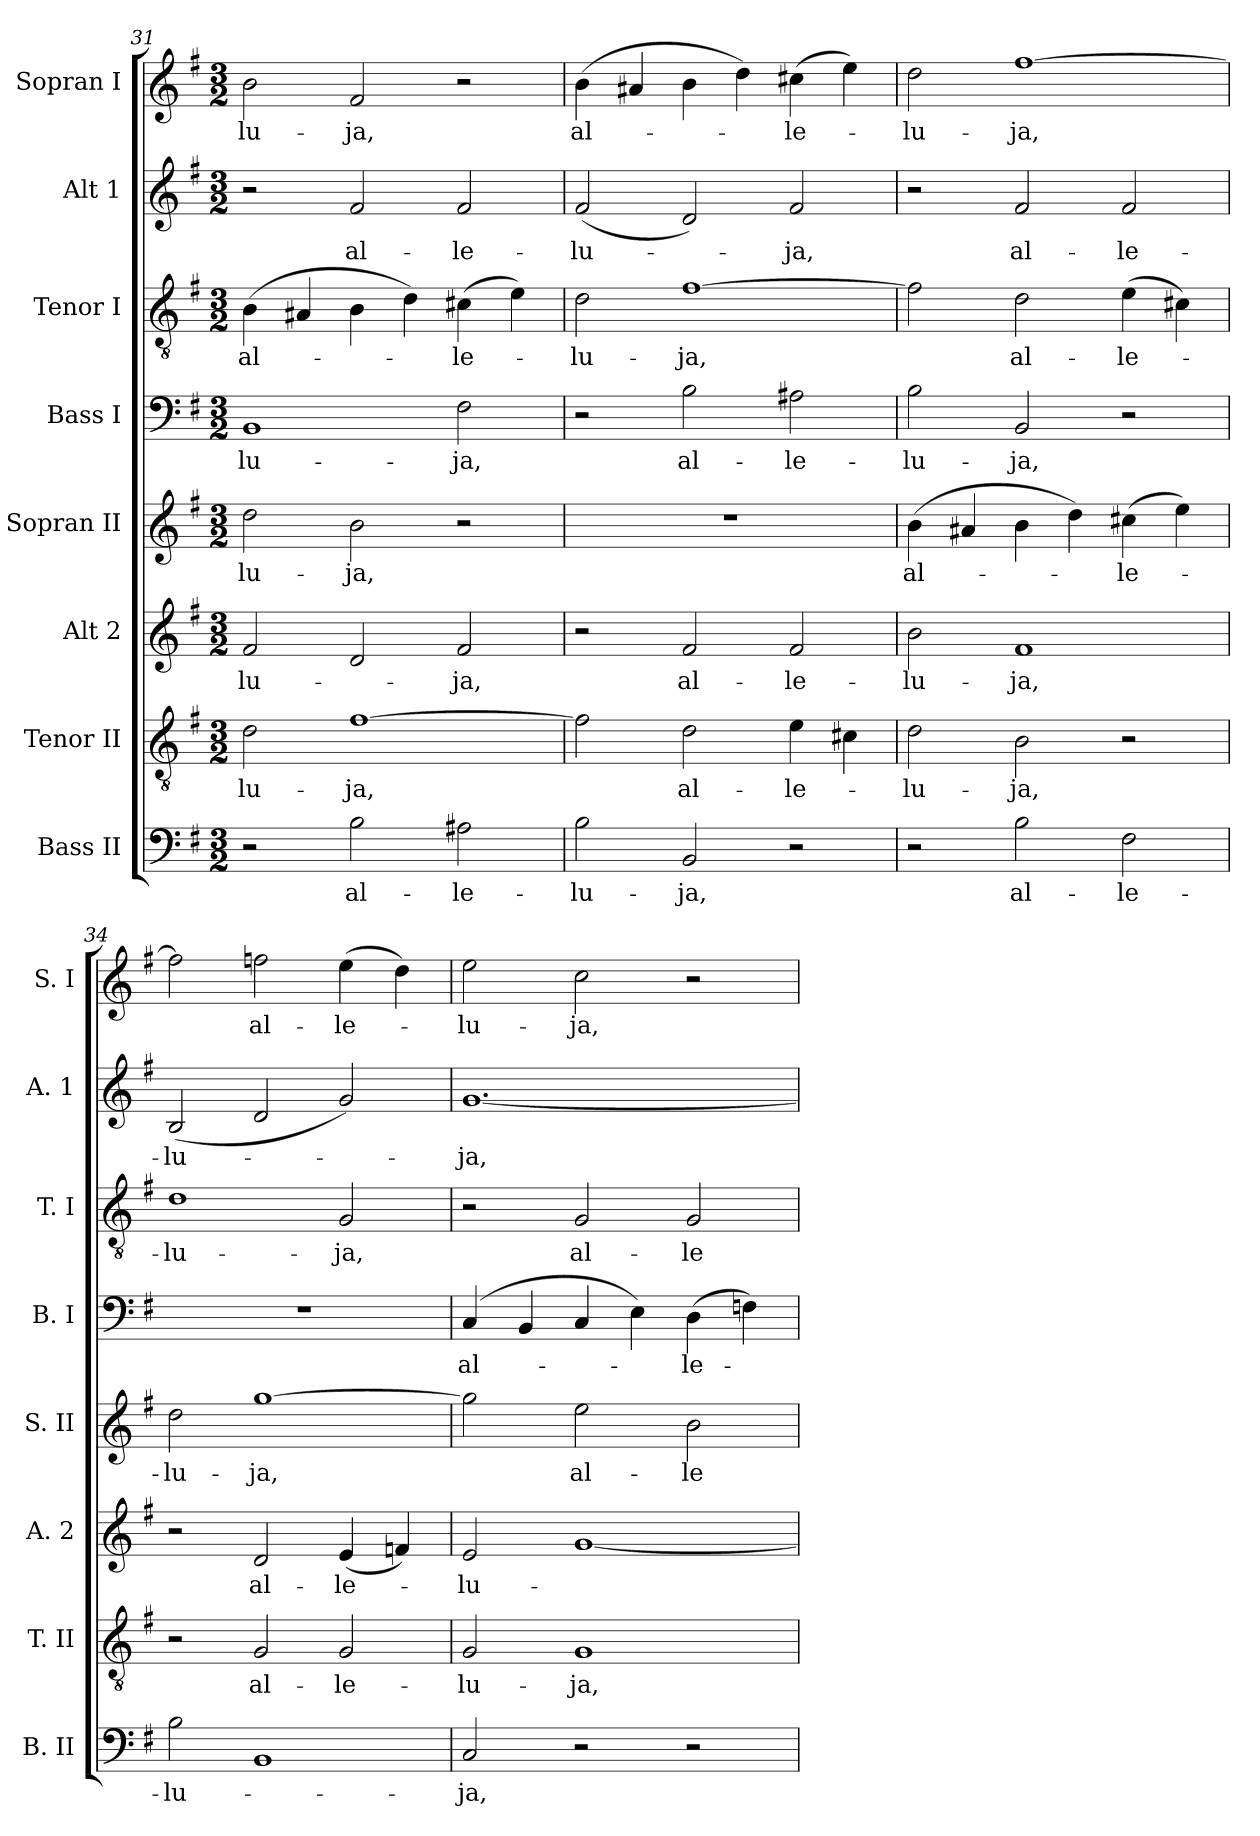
**kern	**text	**kern	**text	**kern	**text	**kern	**text	**kern	**text	**kern	**text	**kern	**text	**kern	**text
*part8	*part8	*part7	*part7	*part6	*part6	*part5	*part5	*part4	*part4	*part3	*part3	*part2	*part2	*part1	*part1
*staff8	*staff8	*staff7	*staff7	*staff6	*staff6	*staff5	*staff5	*staff4	*staff4	*staff3	*staff3	*staff2	*staff2	*staff1	*staff1
*I"Bass II	*	*I"Tenor II	*	*I"Alt 2	*	*I"Sopran II	*	*I"Bass I	*	*I"Tenor I	*	*I"Alt 1	*	*I"Sopran I	*
*I'B. II	*	*I'T. II	*	*I'A. 2	*	*I'S. II	*	*I'B. I	*	*I'T. I	*	*I'A. 1	*	*I'S. I	*
*clefF4	*	*clefGv2	*	*clefG2	*	*clefG2	*	*clefF4	*	*clefGv2	*	*clefG2	*	*clefG2	*
*k[f#]	*	*k[f#]	*	*k[f#]	*	*k[f#]	*	*k[f#]	*	*k[f#]	*	*k[f#]	*	*k[f#]	*
*G:	*	*G:	*	*G:	*	*G:	*	*G:	*	*G:	*	*G:	*	*G:	*
*M3/2	*	*M3/2	*	*M3/2	*	*M3/2	*	*M3/2	*	*M3/2	*	*M3/2	*	*M3/2	*
=31	=31	=31	=31	=31	=31	=31	=31	=31	=31	=31	=31	=31	=31	=31	=31
!	!	!	!LO:LY:b	!	!LO:LY:b	!	!LO:LY:b	!	!LO:LY:b	!	!LO:LY:b	!	!	!	!LO:LY:b
2r	.	2d\	-lu-	2f#/	-lu-	2dd\	-lu-	1BB	-lu-	(>4B\	al-	2r	.	2b\	-lu-
.	.	.	.	.	.	.	.	.	.	4A#X/	.	.	.	.	.
!	!LO:LY:b	!	!LO:LY:b	!	!	!	!LO:LY:b	!	!	!	!	!	!LO:LY:b	!	!LO:LY:b
2B\	al-	[1f#	-ja,	2d/	.	2b\	-ja,	.	.	4B\	.	2f#/	al-	2f#/	-ja,
.	.	.	.	.	.	.	.	.	.	4d\)	.	.	.	.	.
!	!LO:LY:b	!	!	!	!LO:LY:b	!	!	!	!LO:LY:b	!	!LO:LY:b	!	!LO:LY:b	!	!
2A#X\	-le-	.	.	2f#/	-ja,	2r	.	2F#\	-ja,	(>4c#X\	-le-	2f#/	-le-	2r	.
.	.	.	.	.	.	.	.	.	.	4e\)	.	.	.	.	.
!!LO:LB:g=z
=32	=32	=32	=32	=32	=32	=32	=32	=32	=32	=32	=32	=32	=32	=32	=32
!	!LO:LY:b	!	!	!	!	!	!	!	!	!	!LO:LY:b	!	!LO:LY:b	!	!LO:LY:b
2B\	-lu-	2f#\]	.	2r	.	1.r	.	2r	.	2d\	-lu-	(<2f#/	-lu-	(>4b\	al-
.	.	.	.	.	.	.	.	.	.	.	.	.	.	4a#X/	.
!	!LO:LY:b	!	!LO:LY:b	!	!LO:LY:b	!	!	!	!LO:LY:b	!	!LO:LY:b	!	!	!	!
2BB/	-ja,	2d\	al-	2f#/	al-	.	.	2B\	al-	[1f#	-ja,	2d/)	.	4b\	.
.	.	.	.	.	.	.	.	.	.	.	.	.	.	4dd\)	.
!	!	!	!LO:LY:b	!	!LO:LY:b	!	!	!	!LO:LY:b	!	!	!	!LO:LY:b	!	!LO:LY:b
2r	.	4e\	-le-	2f#/	-le-	.	.	2A#X\	-le-	.	.	2f#/	-ja,	(>4cc#X\	-le-
.	.	4c#X\	.	.	.	.	.	.	.	.	.	.	.	4ee\)	.
=33	=33	=33	=33	=33	=33	=33	=33	=33	=33	=33	=33	=33	=33	=33	=33
!	!	!	!LO:LY:b	!	!LO:LY:b	!	!LO:LY:b	!	!LO:LY:b	!	!	!	!	!	!LO:LY:b
2r	.	2d\	-lu-	2b\	-lu-	(>4b\	al-	2B\	-lu-	2f#\]	.	2r	.	2dd\	-lu-
.	.	.	.	.	.	4a#X/	.	.	.	.	.	.	.	.	.
!	!LO:LY:b	!	!LO:LY:b	!	!LO:LY:b	!	!	!	!LO:LY:b	!	!LO:LY:b	!	!LO:LY:b	!	!LO:LY:b
2B\	al-	2B\	-ja,	1f#	-ja,	4b\	.	2BB/	-ja,	2d\	al-	2f#/	al-	[1ff#	-ja,
.	.	.	.	.	.	4dd\)	.	.	.	.	.	.	.	.	.
!	!LO:LY:b	!	!	!	!	!	!LO:LY:b	!	!	!	!LO:LY:b	!	!LO:LY:b	!	!
2F#\	-le-	2r	.	.	.	(>4cc#X\	-le-	2r	.	(>4e\	-le-	2f#/	-le-	.	.
.	.	.	.	.	.	4ee\)	.	.	.	4c#X\)	.	.	.	.	.
=34	=34	=34	=34	=34	=34	=34	=34	=34	=34	=34	=34	=34	=34	=34	=34
!	!LO:LY:b	!	!	!	!	!	!LO:LY:b	!	!	!	!LO:LY:b	!	!LO:LY:b	!	!
2B\	-lu-	2r	.	2r	.	2dd\	-lu-	1.r	.	1d	-lu-	(<2B/	-lu-	2ff#\]	.
!	!	!	!LO:LY:b	!	!LO:LY:b	!	!LO:LY:b	!	!	!	!	!	!	!	!LO:LY:b
1BB	.	2G/	al-	2d/	al-	[1gg	-ja,	.	.	.	.	2d/	.	2ffn\	al-
!	!	!	!LO:LY:b	!	!LO:LY:b	!	!	!	!	!	!LO:LY:b	!	!	!	!LO:LY:b
.	.	2G/	-le-	(<4e/	-le-	.	.	.	.	2G/	-ja,	2g/)	.	(>4ee\	-le-
.	.	.	.	4fn/)	.	.	.	.	.	.	.	.	.	4dd\)	.
=35	=35	=35	=35	=35	=35	=35	=35	=35	=35	=35	=35	=35	=35	=35	=35
!	!LO:LY:b	!	!LO:LY:b	!	!LO:LY:b	!	!	!	!LO:LY:b	!	!	!	!LO:LY:b	!	!LO:LY:b
2C/	-ja,	2G/	-lu-	2e/	-lu-	2gg\]	.	(4C/	al-	2r	.	[1.g	-ja,	2ee\	-lu-
.	.	.	.	.	.	.	.	4BB/	.	.	.	.	.	.	.
!	!	!	!LO:LY:b	!	!	!	!LO:LY:b	!	!	!	!LO:LY:b	!	!	!	!LO:LY:b
2r	.	1G	-ja,	[1g	.	2ee\	al-	4C/	.	2G/	al-	.	.	2cc\	-ja,
.	.	.	.	.	.	.	.	4E\)	.	.	.	.	.	.	.
!	!	!	!	!	!	!	!LO:LY:b	!	!LO:LY:b	!	!LO:LY:b	!	!	!	!
2r	.	.	.	.	.	2b\	-le-	(>4D\	-le-	2G/	-le-	.	.	2r	.
.	.	.	.	.	.	.	.	4Fn\)	.	.	.	.	.	.	.
=	=	=	=	=	=	=	=	=	=	=	=	=	=	=	=
*-	*-	*-	*-	*-	*-	*-	*-	*-	*-	*-	*-	*-	*-	*-	*-
